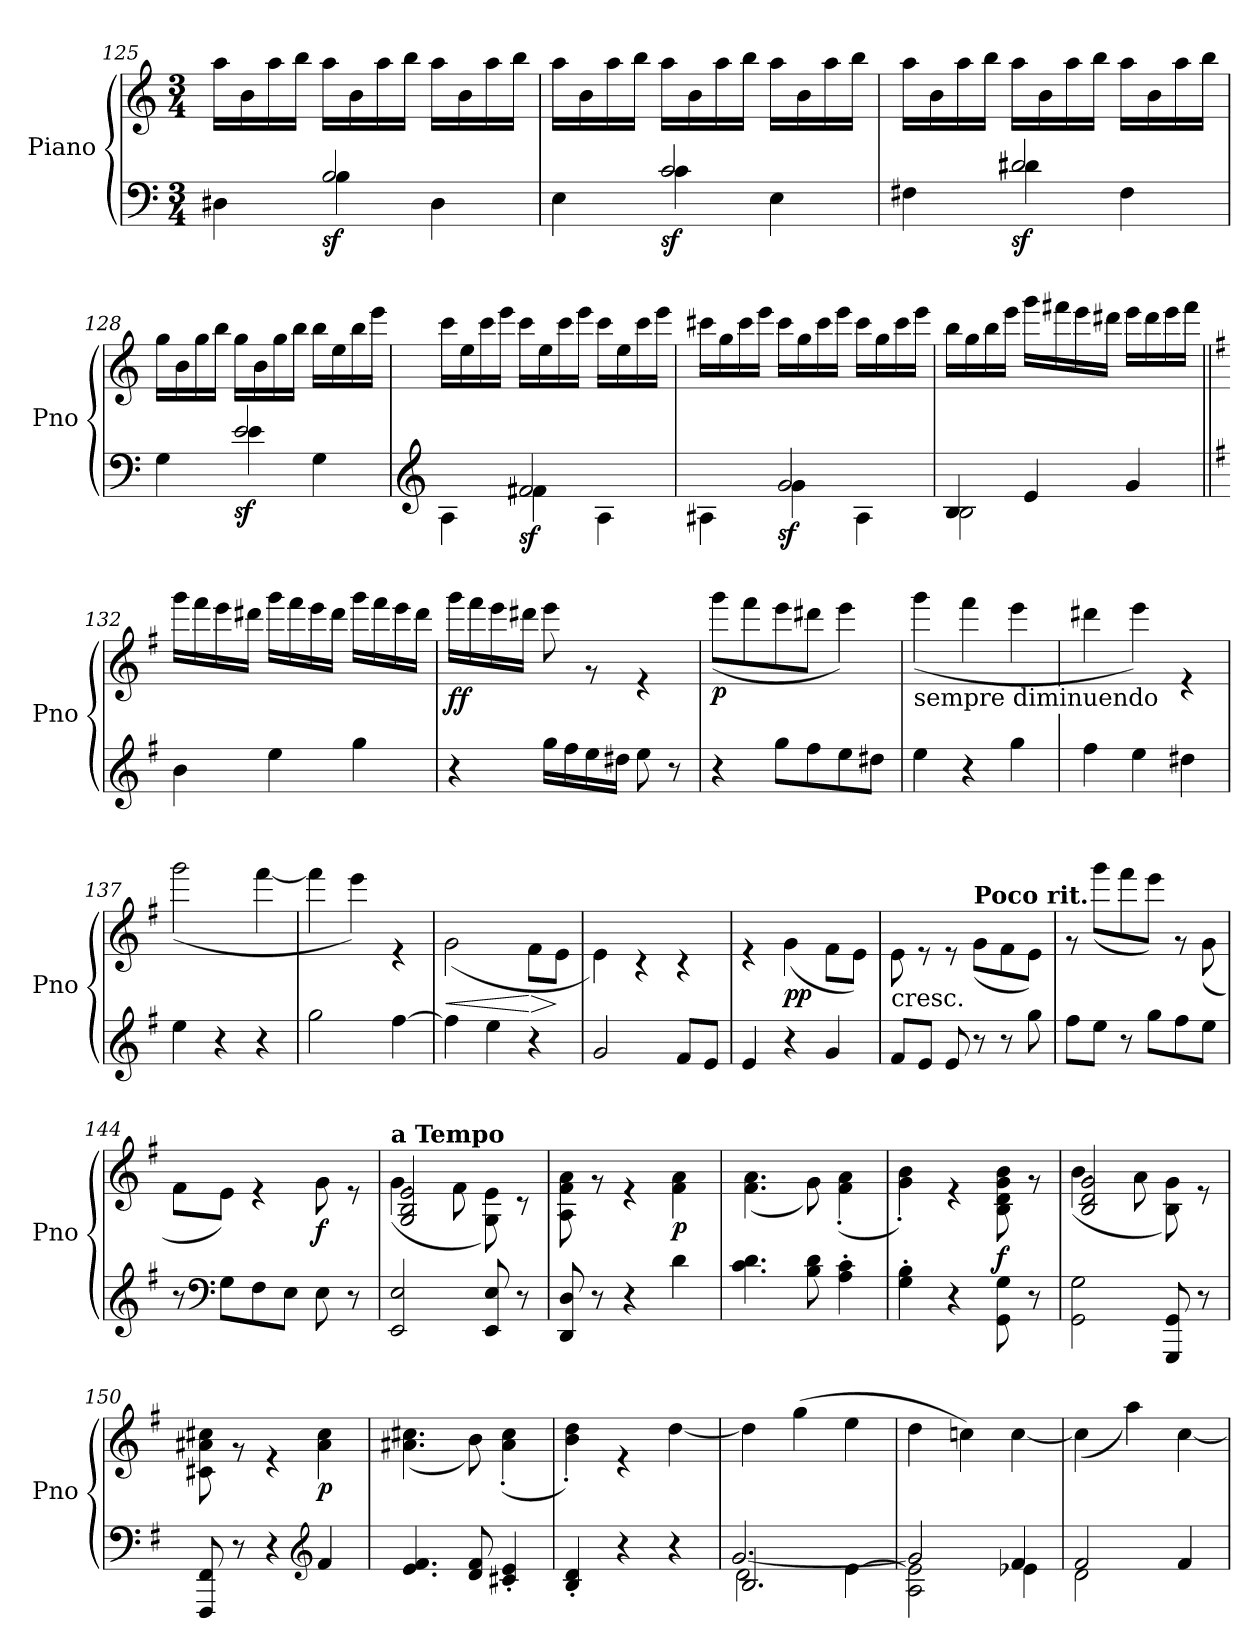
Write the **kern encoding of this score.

**kern	**kern	**dynam
*part1	*part1	*part1
*staff2	*staff1	*staff1/2
*I"Piano	*	*
*I'Pno	*	*
*clefF4	*clefG2	*
*k[]	*k[]	*
*M3/4	*M3/4	*
=125	=125	=125
*^	*^	*
4ryy	4D#X\	2.ryy	16aa\LL	.
.	.	.	16b\	.
.	.	.	16aa\	.
.	.	.	16bb\JJ	.
!	!	!	!	!LO:DY:b=2
2B/	4B\	.	16aa\LL	sf
.	.	.	16b\	.
.	.	.	16aa\	.
.	.	.	16bb\JJ	.
.	4D#\	.	16aa\LL	.
.	.	.	16b\	.
.	.	.	16aa\	.
.	.	.	16bb\JJ	.
!!LO:LB:g=z	!!
=126	=126	=126	=126	=126
4ryy	4E\	2.ryy	16aa\LL	.
.	.	.	16b\	.
.	.	.	16aa\	.
.	.	.	16bb\JJ	.
!	!	!	!	!LO:DY:b=2
2c/	4c\	.	16aa\LL	sf
.	.	.	16b\	.
.	.	.	16aa\	.
.	.	.	16bb\JJ	.
.	4E\	.	16aa\LL	.
.	.	.	16b\	.
.	.	.	16aa\	.
.	.	.	16bb\JJ	.
=127	=127	=127	=127	=127
4ryy	4F#X\	2.ryy	16aa\LL	.
.	.	.	16b\	.
.	.	.	16aa\	.
.	.	.	16bb\JJ	.
!	!	!	!	!LO:DY:b=2
2d#X/	4d#\	.	16aa\LL	sf
.	.	.	16b\	.
.	.	.	16aa\	.
.	.	.	16bb\JJ	.
.	4F#\	.	16aa\LL	.
.	.	.	16b\	.
.	.	.	16aa\	.
.	.	.	16bb\JJ	.
=128	=128	=128	=128	=128
4ryy	4G\	2.ryy	16gg\LL	.
.	.	.	16b\	.
.	.	.	16gg\	.
.	.	.	16bb\JJ	.
!	!	!	!	!LO:DY:b=2
2e/	4e\	.	16gg\LL	sf
.	.	.	16b\	.
.	.	.	16gg\	.
.	.	.	16bb\JJ	.
.	4G\	.	16bb\LL	.
.	.	.	16ee\	.
.	.	.	16bb\	.
.	.	.	16eee\JJ	.
!!LO:PB:g=z	!!
=129	=129	=129	=129	=129
*clefG2	*	*	*	*
4ryy	4A\	2.ryy	16ccc\LL	.
.	.	.	16ee\	.
.	.	.	16ccc\	.
.	.	.	16eee\JJ	.
!	!	!	!	!LO:DY:b=2
2f#X/	4f#\	.	16ccc\LL	sf
.	.	.	16ee\	.
.	.	.	16ccc\	.
.	.	.	16eee\JJ	.
.	4A\	.	16ccc\LL	.
.	.	.	16ee\	.
.	.	.	16ccc\	.
.	.	.	16eee\JJ	.
=130	=130	=130	=130	=130
4ryy	4A#X\	2.ryy	16ccc#X\LL	.
.	.	.	16gg\	.
.	.	.	16ccc#\	.
.	.	.	16eee\JJ	.
!	!	!	!	!LO:DY:b=2
2g/	4g\	.	16ccc#\LL	sf
.	.	.	16gg\	.
.	.	.	16ccc#\	.
.	.	.	16eee\JJ	.
.	4A#\	.	16ccc#\LL	.
.	.	.	16gg\	.
.	.	.	16ccc#\	.
.	.	.	16eee\JJ	.
=131	=131	=131	=131	=131
!	!	!	!	!LO:DY:b
4B/	2B\	2.ryy	16bb\LL	other-dynamics
.	.	.	16gg\	.
.	.	.	16bb\	.
.	.	.	16eee\JJ	.
4e/	.	.	16ggg\LL	.
.	.	.	16fff#X\	.
.	.	.	16eee\	.
.	.	.	16ddd#X\JJ	.
4g/	4ryy	.	16eee\LL	.
.	.	.	16ddd#\	.
.	.	.	16eee\	.
.	.	.	16fff#\JJ	.
*v	*v	*	*	*
!!LO:LB:g=z	!!
=132||	=132||	=132||	=132||
*k[f#]	*k[f#]	*	*
4b\	2.ryy	16ggg\LL	.
.	.	16fff#\	.
.	.	16eee\	.
.	.	16ddd#X\JJ	.
4ee\	.	16ggg\LL	.
.	.	16fff#\	.
.	.	16eee\	.
.	.	16ddd#\JJ	.
4gg\	.	16ggg\LL	.
.	.	16fff#\	.
.	.	16eee\	.
.	.	16ddd#\JJ	.
=133	=133	=133	=133
!	!	!	!LO:DY:b
4r	2.ryy	16ggg\LL	ff
.	.	16fff#\	.
.	.	16eee\	.
.	.	16ddd#X\JJ	.
16gg\LL	.	8eee\	.
16ff#\	.	.	.
16ee\	.	8r	.
16dd#X\JJ	.	.	.
8ee\	.	4r	.
8r	.	.	.
=134	=134	=134	=134
!	!	!	!LO:DY:b
4r	2.ryy	(<8ggg\L	p
.	.	8fff#\	.
8gg\L	.	8eee\	.
8ff#\	.	8ddd#X\J	.
8ee\	.	4eee\)	.
8dd#X\J	.	.	.
=135	=135	=135	=135
!	!LO:TX:b:t=sempre diminuendo	!	!
4ee\	2.ryy	(<4ggg\	.
4r	.	4fff#\	.
4gg\	.	4eee\	.
!!LO:LB:g=z	!!
=136	=136	=136	=136
4ff#\	2.ryy	4ddd#X\	.
4ee\	.	4eee\)	.
4dd#X\	.	4r	.
=137	=137	=137	=137
4ee\	2.ryy	(<2ggg\	.
4r	.	.	.
4r	.	[4fff#\	.
=138	=138	=138	=138
2gg\	2.ryy	4fff#\]	.
.	.	4eee\)	.
[4ff#\	.	4r	.
=139	=139	=139	=139
!	!	!	!LO:HP:b
4ff#\]	2.ryy	(<2g\	<
4ee\	.	.	.
!	!	!	!LO:HP:n=1:b
4r	.	8f#\L	[ >
.	.	8e\J	]
=140	=140	=140	=140
2g/	2.ryy	4e\)	.
.	.	4r	.
8f#/L	.	4r	.
8e/J	.	.	.
=141	=141	=141	=141
4e/	2.ryy	4r	.
!	!	!	!LO:DY:b
4r	.	(<4g\	pp
4g/	.	8f#\L	.
.	.	8e\J)	.
=142	=142	=142	=142
!	!LO:TX:b:t=cresc.	!	!
8f#/L	2.ryy	8e\	.
8e/J	.	8r	.
8e/	.	8r	.
!	!	!LO:TX:a:B:t=Poco rit.	!
8r	.	(<8g\L	.
8r	.	8f#\	.
8gg\	.	8e\J)	.
=143	=143	=143	=143
8ff#\L	2.ryy	8r	.
8ee\J	.	(<8ggg\L	.
8r	.	8fff#\	.
8gg\L	.	8eee\J)	.
8ff#\	.	8r	.
8ee\J	.	(<8g\	.
!!LO:LB:g=z	!!
=144	=144	=144	=144
8r	2.ryy	8f#\L	.
*clefF4	*	*	*
8G\L	.	8e\J)	.
8F#\	.	4r	.
8E\J	.	.	.
!	!	!	!LO:DY:b
8E\	.	8g\	f
8r	.	8r	.
=145	=145	=145	=145
*	*	*^	*
!	!LO:TX:a:B:t=a Tempo	!	!	!
2EE/ 2E/	2.ryy	(<4.g\	2G/ 2B/ 2e/	.
.	.	8f#\	.	.
8EE/ 8E/	.	8G\ 8e\)	4ryy	.
8r	.	8r	.	.
*	*	*v	*v	*
=146	=146	=146	=146
8DD/ 8D/	2.ryy	8A\ 8f#\ 8a\	.
8r	.	8r	.
4r	.	4r	.
!	!	!	!LO:DY:b
4d\	.	4f#\ 4a\	p
=147	=147	=147	=147
4.c\ 4.d\	2.ryy	(<4.f#\ 4.a\	.
8B\ 8d\	.	8g\)	.
4A\' 4c\'	.	(<4f#\' 4a\'	.
=148	=148	=148	=148
4G\' 4B\'	2.ryy	4g\' 4b\')	.
4r	.	4r	.
!	!	!	!LO:DY:b
8GG\ 8G\	.	8B\ 8d\ 8g\ 8b\	f
8r	.	8r	.
=149	=149	=149	=149
*	*	*^	*
2GG\ 2G\	2.ryy	(<4.b\	2B/ 2d/ 2g/	.
.	.	8a\	.	.
8GGG/ 8GG/	.	8B\ 8g\)	4ryy	.
8r	.	8r	.	.
*	*	*v	*v	*
=150	=150	=150	=150
8FFF#/ 8FF#/	2.ryy	8c#X\ 8a#X\ 8cc#X\	.
8r	.	8r	.
4r	.	4r	.
*clefG2	*	*	*
!	!	!	!LO:DY:b
4f#/	.	4a#\ 4cc#\	p
!!LO:LB:g=z	!!
=151	=151	=151	=151
4.e/ 4.f#/	2.ryy	(<4.a#X\ 4.cc#X\	.
8d/ 8f#/	.	8b\)	.
4c#X/' 4e/'	.	(<4a#\' 4cc#\'	.
=152	=152	=152	=152
4B/' 4d/'	2.ryy	4b\' 4dd\')	.
4r	.	4r	.
4r	.	[4dd\	.
*	*v	*v	*
=153	=153	=153
*^	*	*
*	*^	*	*
2.B/	[2.g/	2d\	4dd\]	.
.	.	.	(<4gg\	.
.	.	[4e\	4ee\	.
*	*v	*v	*	*
=154	=154	=154	=154
*	*	*^	*
2g/]	2A\ 2e\]	2.ryy	4dd\	.
.	.	.	4ccn\)	.
4f#/	4e-X\	.	[4cc\	.
=155	=155	=155	=155	=155
2f#/	2d\	2.ryy	(<4cc\]	.
.	.	.	4aa\)	.
4f#/	4ryy	.	[4cc\	.
*v	*v	*	*	*
*	*v	*v	*
=	=	=
*-	*-	*-
